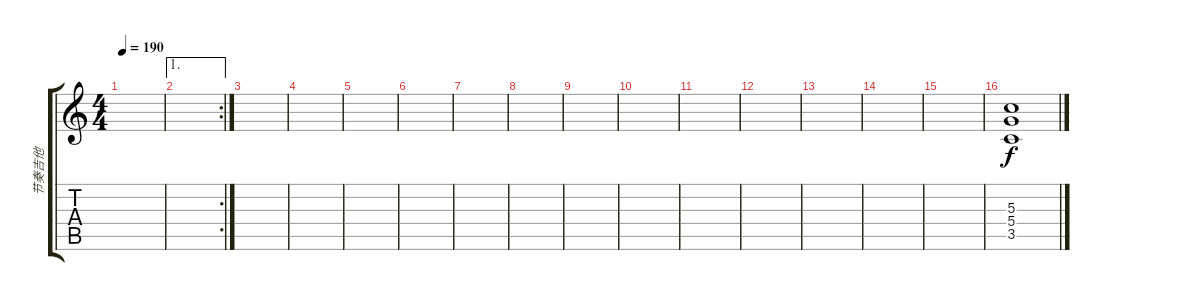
\track ("节奏吉他" "节奏吉他") {instrument overdrivenguitar}
\staff {score tabs}
\tuning (E4 B3 G3 D3 A2 E2) {hide}
\ts (4 4)
\tempo 190
\clef g2
\ks c
|
\ae 1
\rc 2
|
|
|
|
|
|
|
|
|
|
|
|
|
|
(5.3 5.4 3.5).1
